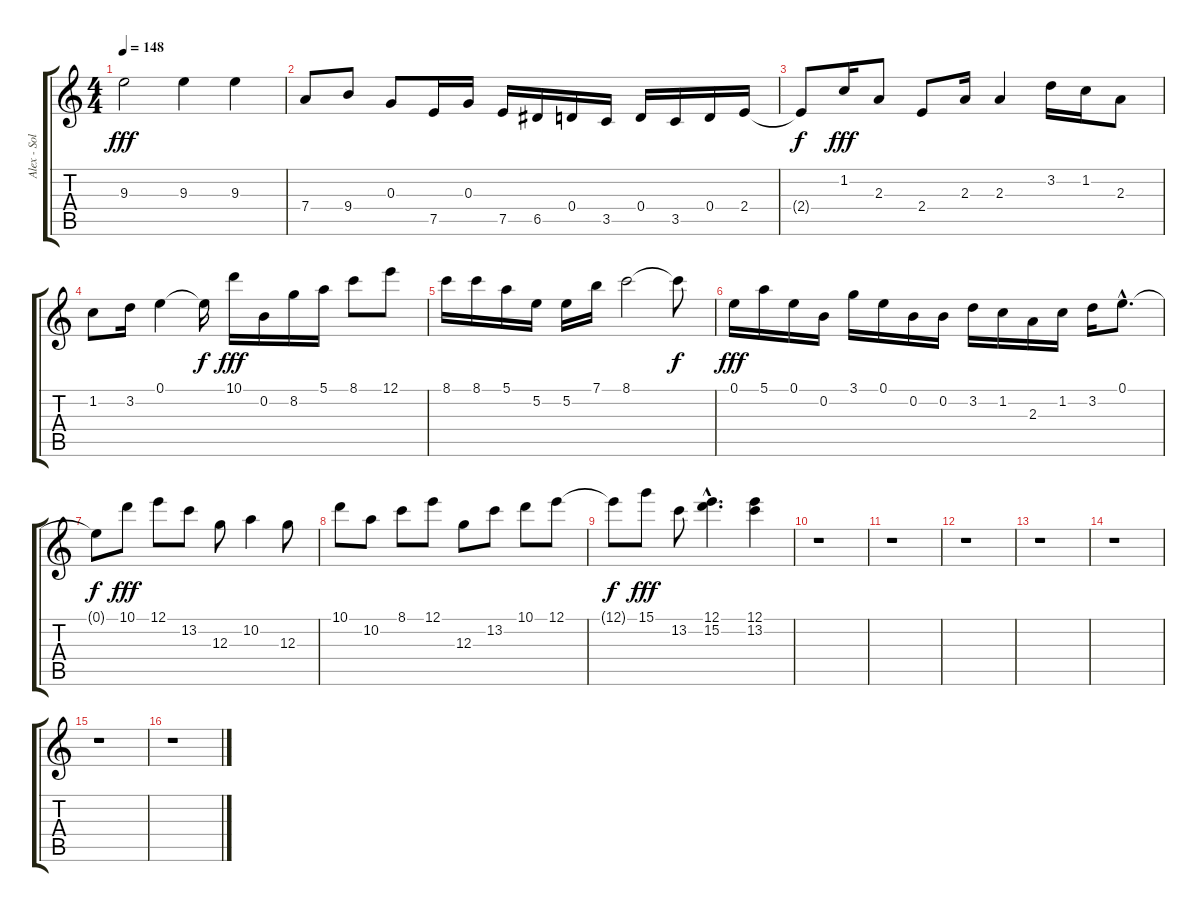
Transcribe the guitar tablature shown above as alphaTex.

\track ("Alex - Solo" "Alex - Sol") {instrument electricguitarjazz}
\staff {score tabs}
\tuning (E4 B3 G3 D3 A2 E2) {hide}
\ts (4 4)
\tempo 148
\clef g2
\ks c
9.3.2{dy fff} 9.3.4 9.3.4 |
7.4.8 9.4.8 0.3.8 7.5.16 0.3.16 7.5.16 6.5.16 0.4.16 3.5.16 0.4.16 3.5.16 0.4.16 2.4.16 |
2.4{t}.8{dy f} 1.2.16{dy fff} 2.3.8 2.4.8 2.3.16 2.3.4 3.2.16 1.2.16 2.3.8 |
1.2.8 3.2.16 0.1.4 0.1{t}.16{dy f} 10.1.16{dy fff} 0.2.16 8.2.16 5.1.16 8.1.8 12.1.8 |
8.1.16 8.1.16 5.1.16 5.2.16 5.2.16 7.1.16 8.1.2 8.1{t}.8{dy f} |
0.1.16{dy fff} 5.1.16 0.1.16 0.2.16 3.1.16 0.1.16 0.2.16 0.2.16 3.2.16 1.2.16 2.3.16 1.2.16 3.2.16 0.1{hac}.8{d} |
0.1{t}.8{dy f} 10.1.8{dy fff} 12.1.8 13.2.8 12.3.8 10.2.4 12.3.8 |
10.1.8{volume 8} 10.2.8 8.1.8 12.1.8 12.3.8 13.2.8 10.1.8 12.1.8 |
12.1{t}.8{dy f} 15.1.8{dy fff} 13.2.8 (12.1{hac} 15.2{hac}).4{d} (12.1 13.2).4 |
r.1 |
r.1 |
r.1 |
r.1 |
r.1 |
r.1 |
r.1
